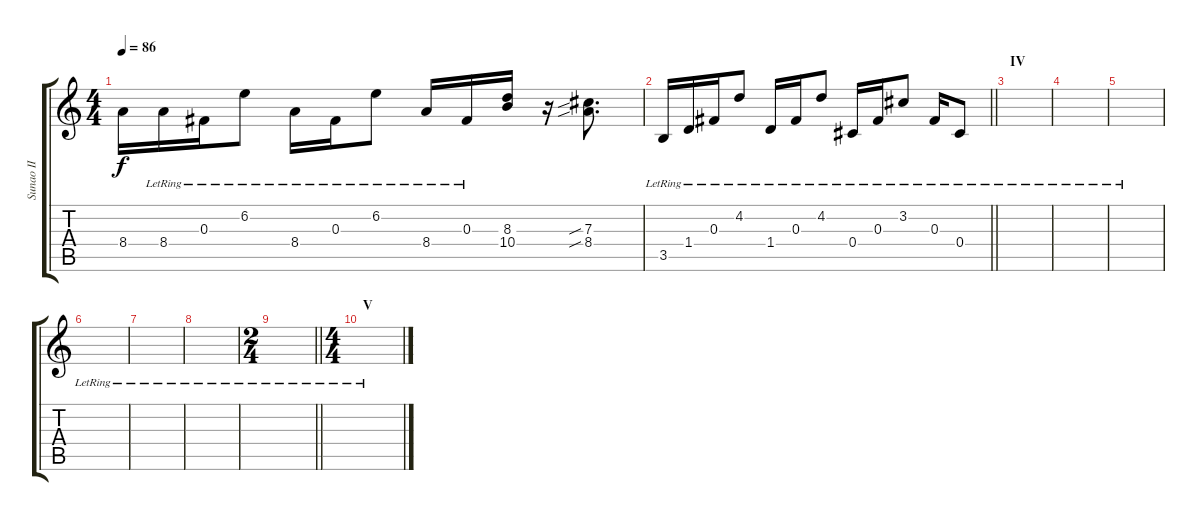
\track ("Sunao II" "Sunao II") {instrument electricguitarclean}
\staff {score tabs}
\tuning (Eb4 Bb3 Gb3 Db3 Ab2 Db2) {hide}
\ts (4 4)
\tempo 86
\clef g2
\ks c
8.4{t}.16{dy f} 8.4{lr}.16 0.3{lr}.16 6.2{lr}.8 8.4{lr}.16 0.3{lr}.16 6.2{lr}.8 8.4{lr}.16 0.3{lr}.16 (8.3 10.4).16 r.16 (7.3{sib} 8.4{sib}).8{d} |
\barLineRight lightlight
3.5{lr}.16 1.4{lr}.16 0.3{lr}.16 4.2{lr}.8 1.4{lr}.16 0.3{lr}.16 4.2{lr}.8 0.4{lr}.16 0.3{lr}.16 3.2{lr}.8 0.3{lr}.16 0.4{lr}.8 |
\section ("" "IV")
|
|
|
|
|
|
\ts (2 4)
\barLineRight lightlight
|
\ts (4 4)
\section ("" "V")
